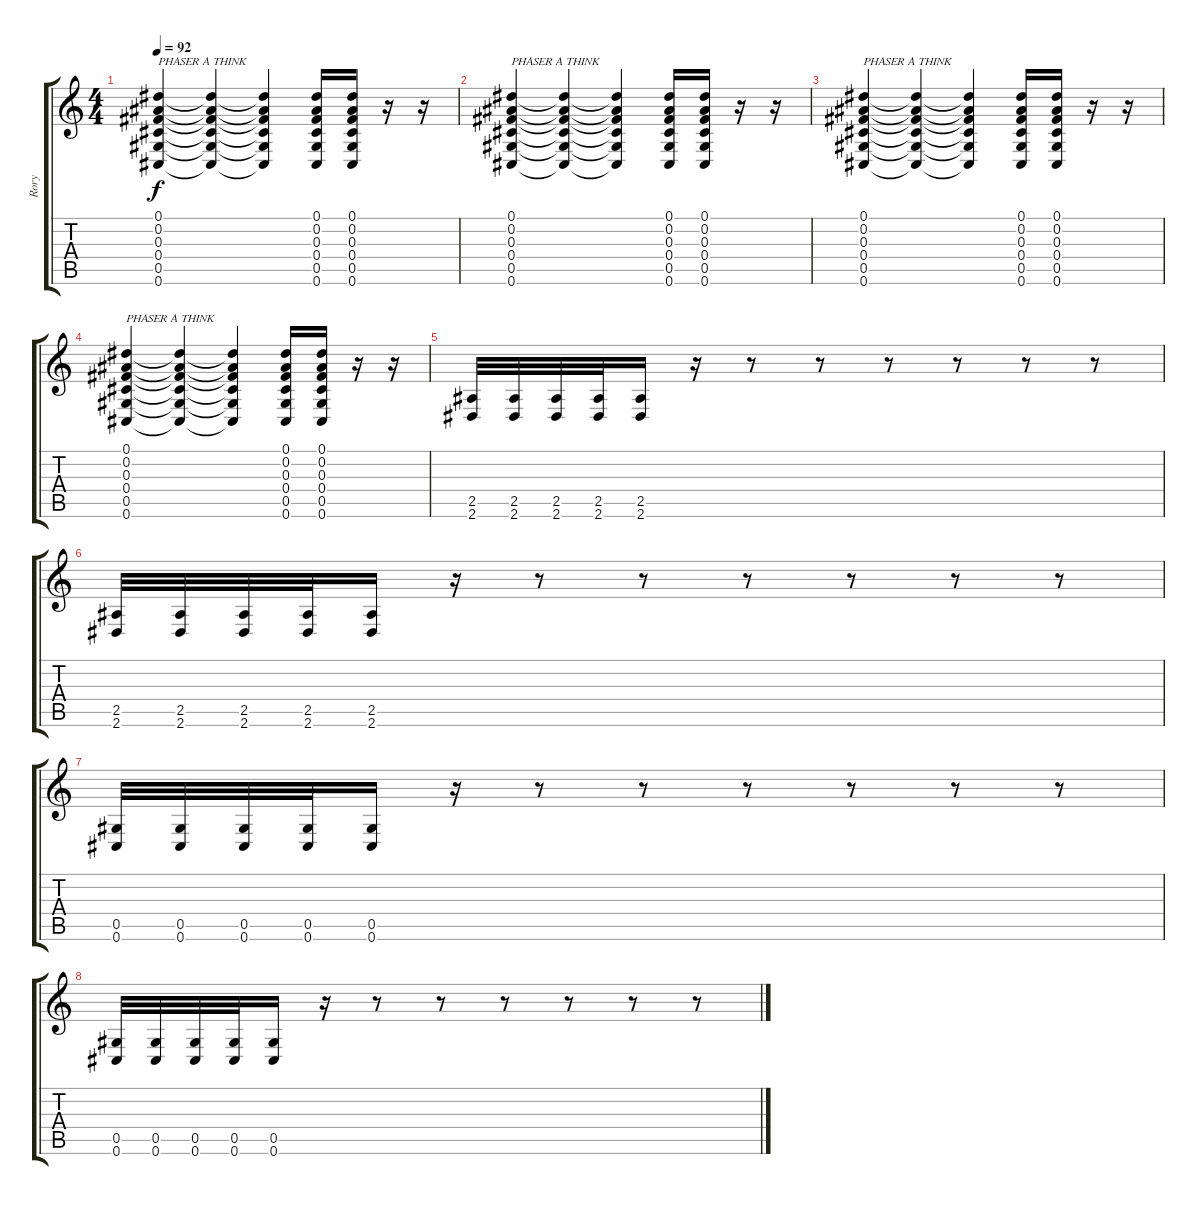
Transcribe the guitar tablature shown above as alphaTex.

\track ("Rory" "Rory") {instrument distortionguitar}
\staff {score tabs}
\tuning (Eb4 Bb3 Gb3 Db3 Ab2 Db2) {hide}
\ts (4 4)
\tempo 92
\clef g2
\ks c
(0.1 0.2 0.3 0.4 0.5 0.6).4{txt "PHASER A THINK" dy f instrument distortionguitar} (0.1{t} 0.2{t} 0.3{t} 0.4{t} 0.5{t} 0.6{t}).4 (0.1{t} 0.2{t} 0.3{t} 0.4{t} 0.5{t} 0.6{t}).4 (0.1 0.2 0.3 0.4 0.5 0.6).16 (0.1 0.2 0.3 0.4 0.5 0.6).16 r.16 r.16 |
(0.1 0.2 0.3 0.4 0.5 0.6).4{txt "PHASER A THINK"} (0.1{t} 0.2{t} 0.3{t} 0.4{t} 0.5{t} 0.6{t}).4 (0.1{t} 0.2{t} 0.3{t} 0.4{t} 0.5{t} 0.6{t}).4 (0.1 0.2 0.3 0.4 0.5 0.6).16 (0.1 0.2 0.3 0.4 0.5 0.6).16 r.16 r.16 |
(0.1 0.2 0.3 0.4 0.5 0.6).4{txt "PHASER A THINK"} (0.1{t} 0.2{t} 0.3{t} 0.4{t} 0.5{t} 0.6{t}).4 (0.1{t} 0.2{t} 0.3{t} 0.4{t} 0.5{t} 0.6{t}).4 (0.1 0.2 0.3 0.4 0.5 0.6).16 (0.1 0.2 0.3 0.4 0.5 0.6).16 r.16 r.16 |
(0.1 0.2 0.3 0.4 0.5 0.6).4{txt "PHASER A THINK"} (0.1{t} 0.2{t} 0.3{t} 0.4{t} 0.5{t} 0.6{t}).4 (0.1{t} 0.2{t} 0.3{t} 0.4{t} 0.5{t} 0.6{t}).4 (0.1 0.2 0.3 0.4 0.5 0.6).16 (0.1 0.2 0.3 0.4 0.5 0.6).16 r.16 r.16 |
(2.5 2.6).32 (2.5 2.6).32 (2.5 2.6).32 (2.5 2.6).32 (2.5 2.6).16 r.16 r.8 r.8 r.8 r.8 r.8 r.8 |
(2.5 2.6).32 (2.5 2.6).32 (2.5 2.6).32 (2.5 2.6).32 (2.5 2.6).16 r.16 r.8 r.8 r.8 r.8 r.8 r.8 |
(0.5 0.6).32 (0.5 0.6).32 (0.5 0.6).32 (0.5 0.6).32 (0.5 0.6).16 r.16 r.8 r.8 r.8 r.8 r.8 r.8 |
(0.5 0.6).32 (0.5 0.6).32 (0.5 0.6).32 (0.5 0.6).32 (0.5 0.6).16 r.16 r.8 r.8 r.8 r.8 r.8 r.8
